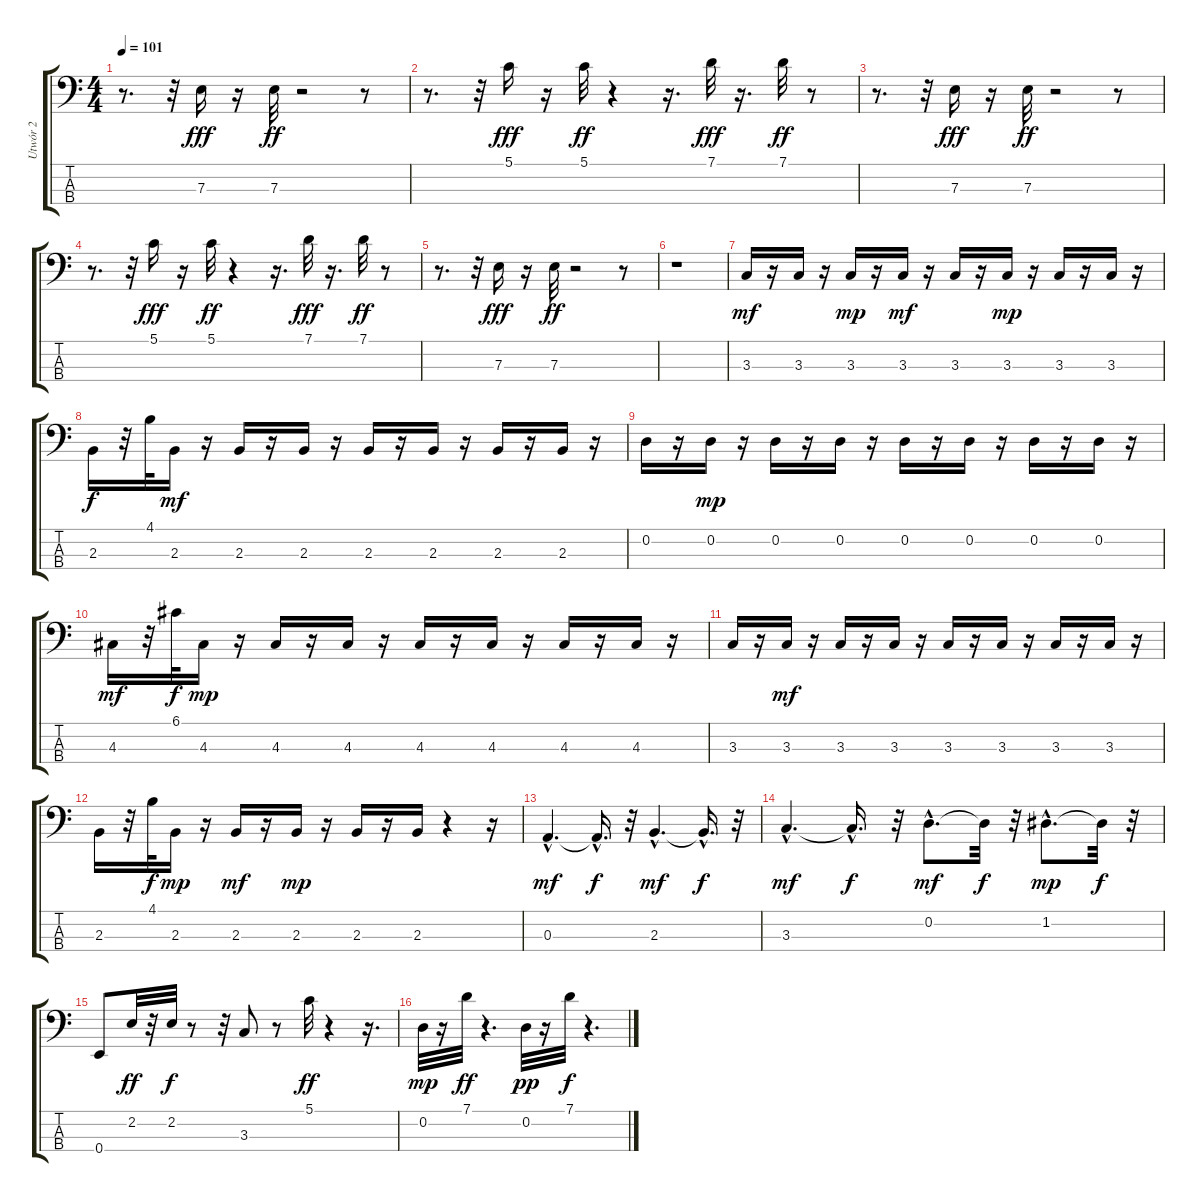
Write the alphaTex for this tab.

\track ("Utwór 2" "Utwór 2") {instrument slapbass2}
\staff {score tabs}
\tuning (G2 D2 A1 E1) {hide}
\ts (4 4)
\tempo 101
\clef f4
\ks c
r.8{d dy ff} r.32 7.3.16{dy fff} r.16 7.3.32{dy ff} r.2 r.8 |
r.8{d} r.32 5.1.16{dy fff} r.16 5.1.32{dy ff} r.4 r.16{d} 7.1.32{dy fff} r.16{d} 7.1.32{dy ff} r.8 |
r.8{d} r.32 7.3.16{dy fff} r.16 7.3.32{dy ff} r.2 r.8 |
r.8{d} r.32 5.1.16{dy fff} r.16 5.1.32{dy ff} r.4 r.16{d} 7.1.32{dy fff} r.16{d} 7.1.32{dy ff} r.8 |
r.8{d} r.32 7.3.16{dy fff} r.16 7.3.32{dy ff} r.2 r.8 |
r.1 |
3.3.16{dy mf} r.16 3.3.16 r.16 3.3.16{dy mp} r.16 3.3.16{dy mf} r.16 3.3.16 r.16 3.3.16{dy mp} r.16 3.3.16 r.16 3.3.16 r.16 |
2.3.16{dy f} r.32 4.1.32 2.3.16{dy mf} r.16 2.3.16 r.16 2.3.16 r.16 2.3.16 r.16 2.3.16 r.16 2.3.16 r.16 2.3.16 r.16 |
0.2.16 r.16 0.2.16{dy mp} r.16 0.2.16 r.16 0.2.16 r.16 0.2.16 r.16 0.2.16 r.16 0.2.16 r.16 0.2.16 r.16 |
4.3.16{dy mf} r.32 6.1.32{dy f} 4.3.16{dy mp} r.16 4.3.16 r.16 4.3.16 r.16 4.3.16 r.16 4.3.16 r.16 4.3.16 r.16 4.3.16 r.16 |
3.3.16 r.16 3.3.16{dy mf} r.16 3.3.16 r.16 3.3.16 r.16 3.3.16 r.16 3.3.16 r.16 3.3.16 r.16 3.3.16 r.16 |
2.3.16 r.32 4.1.32{dy f} 2.3.16{dy mp} r.16 2.3.16{dy mf} r.16 2.3.16{dy mp} r.16 2.3.16 r.16 2.3.16 r.4 r.16 |
0.3{hac}.4{d dy mf} 0.3{hac t}.16{d dy f} r.32 2.3{hac}.4{d dy mf} 2.3{hac t}.16{d dy f} r.32 |
3.3{hac}.4{d dy mf} 3.3{hac t}.16{d dy f} r.32 0.2{hac}.8{d dy mf} 0.2{t}.32{dy f} r.32 1.2{hac}.8{d dy mp} 1.2{t}.32{dy f} r.32 |
0.4.8 2.2.32{dy ff} r.32 2.2.32{dy f} r.8 r.32 3.3.8 r.8 5.1.32{dy ff} r.4 r.16{d} |
0.2.32{dy mp} r.16 7.1.32{dy ff} r.4{d} 0.2.32{dy pp} r.16 7.1.32{dy f} r.4{d}
